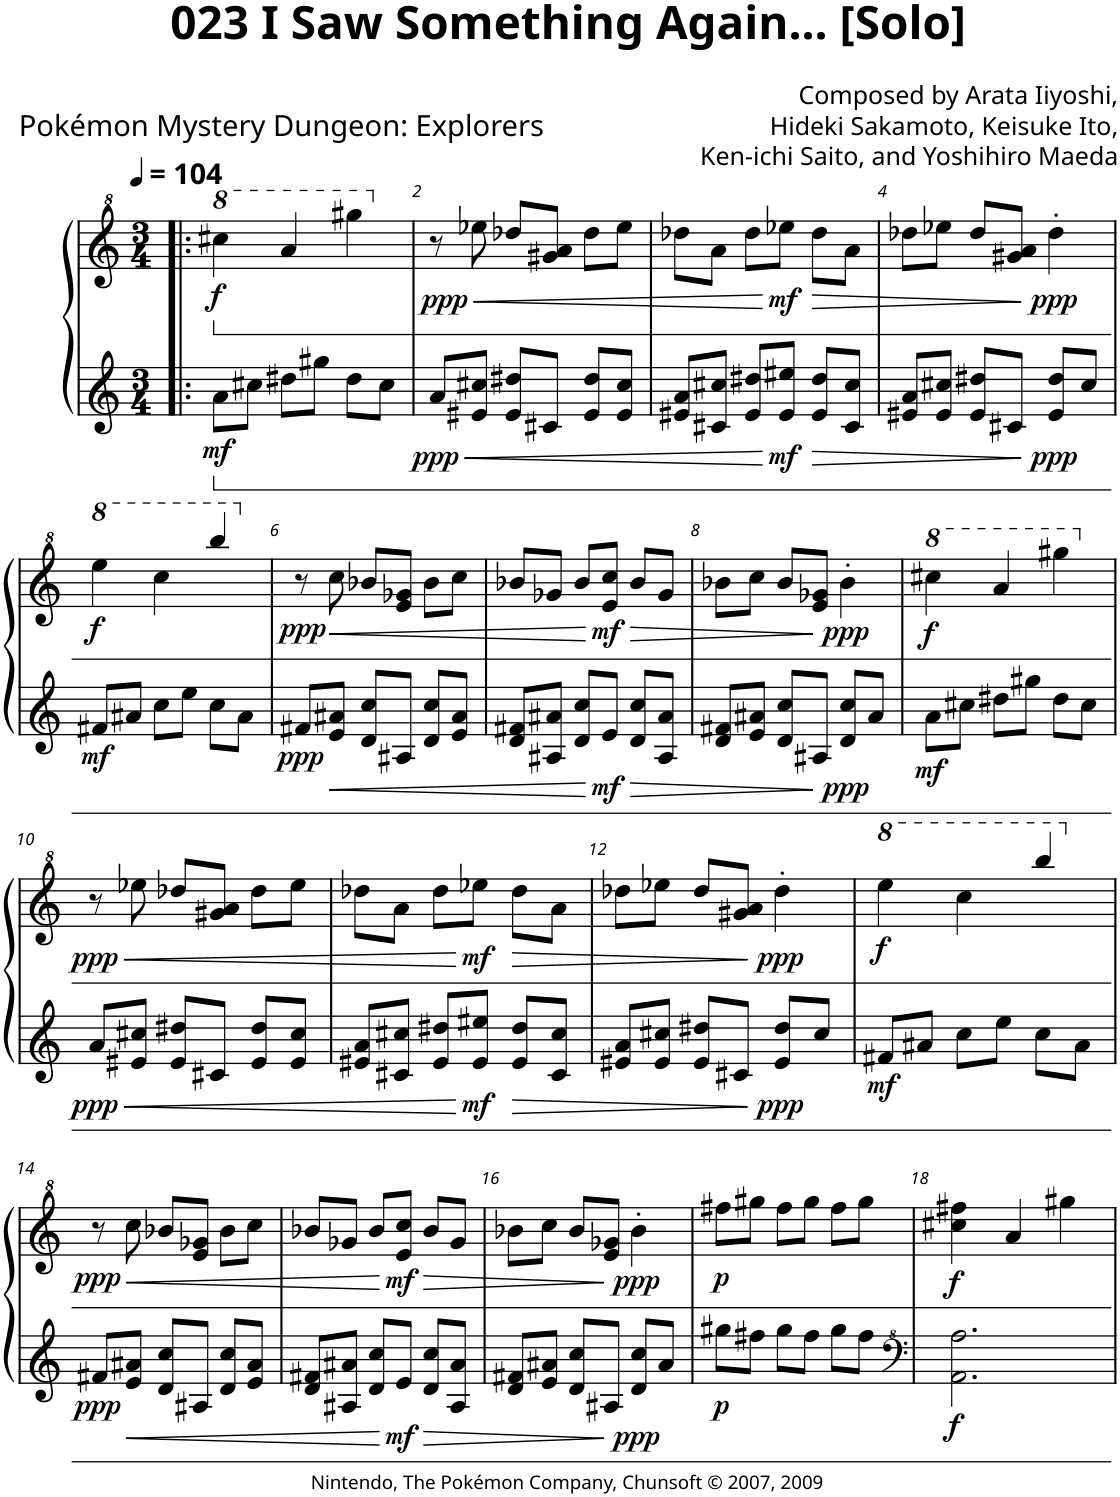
**kern	**kern	**dynam
*part1	*part1	*part1
*staff2	*staff1	*staff1/2
*I"Piano, Right	*	*
*I'Pno.	*	*
*clefG2	*clefG^2	*
*k[]	*k[]	*
*M3/4	*M3/4	*
*MM104	*MM104	*
*	*8va	*
=1!|:	=1!|:	=1!|:
!	!	!LO:DY:b=2
!	!	!LO:DY:n=1:b
8a\L	4cccc#X\	mf f
8cc#X\J	.	.
8dd#X\L	4aaa/	.
8gg#X\J	.	.
8dd#\L	4gggg#X\	.
8cc#\J	.	.
=2	=2	=2
*	*X8va	*
!	!	!LO:HP:b
!	!	!LO:DY:n=1:b=2
!	!	!LO:DY:n=2:b
8a/L	8r	< ppp ppp
8e#X/ 8cc#X/J	8eee-X\	.
8e#/ 8dd#X/L	8ddd-X/L	.
8c#X/J	8gg#X/ 8aa/J	.
8e#/ 8dd#/L	8ddd-\L	.
8e#/ 8cc#/J	8eee-\J	.
=3	=3	=3
8e#X/ 8a/L	8ddd-X\L	.
8c#X/ 8cc#X/J	8aa\J	.
8e#/ 8dd#X/L	8ddd-\L	.
!	!	!LO:DY:n=1:b=2
!	!	!LO:DY:n=2:b
8e#/ 8ee#X/J	8eee-X\J	[ mf mf
!	!	!LO:HP:b
8e#/ 8dd#/L	8ddd-\L	>
8c#/ 8cc#/J	8aa\J	.
=4	=4	=4
8e#X/ 8a/L	8ddd-X\L	.
8e#/ 8cc#X/J	8eee-X\J	.
8e#/ 8dd#X/L	8ddd-/L	.
8c#X/J	8gg#X/ 8aa/J	.
!	!	!LO:DY:n=1:b=2
!	!	!LO:DY:n=2:b
8e#/ 8dd#/L	4ddd-'\	] ppp ppp
8cc#/J	.	.
!!LO:LB:g=z
=5	=5	=5
*	*8va	*
!	!	!LO:DY:b=2
!	!	!LO:DY:n=1:b
8f#X/L	4eeee\	mf f
8a#X/J	.	.
8cc\L	4cccc\	.
8ee\J	.	.
8cc\L	4bbbb/	.
8a#\J	.	.
=6	=6	=6
*	*X8va	*
!	!	!LO:DY:b=2
!	!	!LO:DY:n=1:b
8f#X/L	8r	ppp ppp
!	!	!LO:HP:b
8e/ 8a#X/J	8ccc\	<
8d/ 8cc/L	8bb-X/L	.
8A#X/J	8ee/ 8gg-X/J	.
8d/ 8cc/L	8bb-\L	.
8e/ 8a#/J	8ccc\J	.
=7	=7	=7
8d/ 8f#X/L	8bb-X/L	.
8A#X/ 8a#X/J	8gg-X/J	.
8d/ 8cc/L	8bb-/L	.
!	!	!LO:DY:n=1:b=2
!	!	!LO:DY:n=2:b
8e/J	8ee/ 8ccc/J	[ mf mf
!	!	!LO:HP:b
8d/ 8cc/L	8bb-/L	>
8A#/ 8a#/J	8gg-/J	.
=8	=8	=8
8d/ 8f#X/L	8bb-X\L	.
8e/ 8a#X/J	8ccc\J	.
8d/ 8cc/L	8bb-/L	.
8A#X/J	8ee/ 8gg-X/J	.
!	!	!LO:DY:n=1:b=2
!	!	!LO:DY:n=2:b
8d/ 8cc/L	4bb-'\	] ppp ppp
8a#/J	.	.
=9	=9	=9
*	*8va	*
!	!	!LO:DY:b=2
!	!	!LO:DY:n=1:b
8a\L	4cccc#X\	mf f
8cc#X\J	.	.
8dd#X\L	4aaa/	.
8gg#X\J	.	.
8dd#\L	4gggg#X\	.
8cc#\J	.	.
!!LO:LB:g=z
=10	=10	=10
*	*X8va	*
!	!	!LO:HP:b
!	!	!LO:DY:n=1:b=2
!	!	!LO:DY:n=2:b
8a/L	8r	< ppp ppp
8e#X/ 8cc#X/J	8eee-X\	.
8e#/ 8dd#X/L	8ddd-X/L	.
8c#X/J	8gg#X/ 8aa/J	.
8e#/ 8dd#/L	8ddd-\L	.
8e#/ 8cc#/J	8eee-\J	.
=11	=11	=11
8e#X/ 8a/L	8ddd-X\L	.
8c#X/ 8cc#X/J	8aa\J	.
8e#/ 8dd#X/L	8ddd-\L	.
!	!	!LO:DY:n=1:b=2
!	!	!LO:DY:n=2:b
8e#/ 8ee#X/J	8eee-X\J	[ mf mf
!	!	!LO:HP:b
8e#/ 8dd#/L	8ddd-\L	>
8c#/ 8cc#/J	8aa\J	.
=12	=12	=12
8e#X/ 8a/L	8ddd-X\L	.
8e#/ 8cc#X/J	8eee-X\J	.
8e#/ 8dd#X/L	8ddd-/L	.
8c#X/J	8gg#X/ 8aa/J	.
!	!	!LO:DY:n=1:b=2
!	!	!LO:DY:n=2:b
8e#/ 8dd#/L	4ddd-'\	] ppp ppp
8cc#/J	.	.
=13	=13	=13
*	*8va	*
!	!	!LO:DY:b=2
!	!	!LO:DY:n=1:b
8f#X/L	4eeee\	mf f
8a#X/J	.	.
8cc\L	4cccc\	.
8ee\J	.	.
8cc\L	4bbbb/	.
8a#\J	.	.
!!LO:LB:g=z
=14	=14	=14
*	*X8va	*
!	!	!LO:DY:b=2
!	!	!LO:DY:n=1:b
8f#X/L	8r	ppp ppp
!	!	!LO:HP:b
8e/ 8a#X/J	8ccc\	<
8d/ 8cc/L	8bb-X/L	.
8A#X/J	8ee/ 8gg-X/J	.
8d/ 8cc/L	8bb-\L	.
8e/ 8a#/J	8ccc\J	.
=15	=15	=15
8d/ 8f#X/L	8bb-X/L	.
8A#X/ 8a#X/J	8gg-X/J	.
8d/ 8cc/L	8bb-/L	.
!	!	!LO:DY:n=1:b=2
!	!	!LO:DY:n=2:b
8e/J	8ee/ 8ccc/J	[ mf mf
!	!	!LO:HP:b
8d/ 8cc/L	8bb-/L	>
8A#/ 8a#/J	8gg-/J	.
=16	=16	=16
8d/ 8f#X/L	8bb-X\L	.
8e/ 8a#X/J	8ccc\J	.
8d/ 8cc/L	8bb-/L	.
8A#X/J	8ee/ 8gg-X/J	.
!	!	!LO:DY:n=1:b=2
!	!	!LO:DY:n=2:b
8d/ 8cc/L	4bb-'\	] ppp ppp
8a#/J	.	.
=17	=17	=17
!	!	!LO:DY:b=2
!	!	!LO:DY:n=1:b
8gg#X\L	8fff#X\L	p p
8ff#X\J	8ggg#X\J	.
8gg#\L	8fff#\L	.
8ff#\J	8ggg#\J	.
8gg#\L	8fff#\L	.
8ff#\J	8ggg#\J	.
=18	=18	=18
*clefF^4	*	*
!	!	!LO:DY:b=2
!	!	!LO:DY:n=1:b
2.A\ 2.a\	4ccc#X\ 4fff#X\	f f
.	4aa/	.
.	4ggg#X\	.
=	=	=
*-	*-	*-
